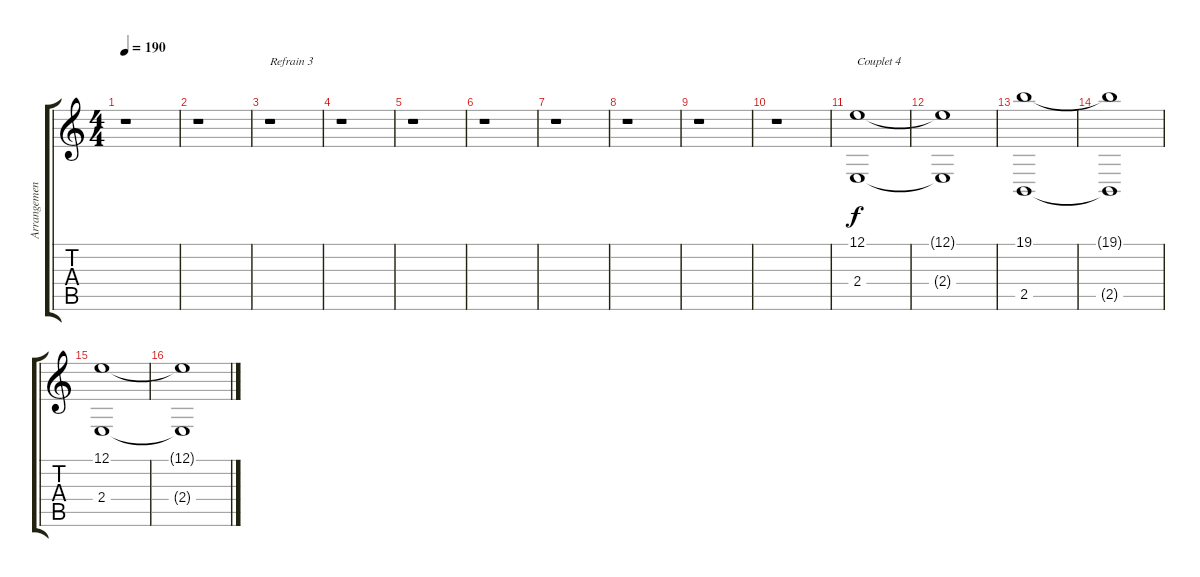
\track ("Arrangements clavier" "Arrangemen") {instrument stringensemble2}
\staff {score tabs}
\tuning (E4 B3 G3 D3 A2 E2) {hide}
\ts (4 4)
\tempo 190
\clef g2
\ks c
r.1{dy f} |
r.1 |
r.1{txt "Refrain 3"} |
r.1 |
r.1 |
r.1 |
r.1 |
r.1 |
r.1 |
r.1 |
(12.1 2.4).1{txt "Couplet 4"} |
(12.1{t} 2.4{t}).1 |
(19.1 2.5).1 |
(19.1{t} 2.5{t}).1 |
(12.1 2.4).1 |
(12.1{t} 2.4{t}).1
